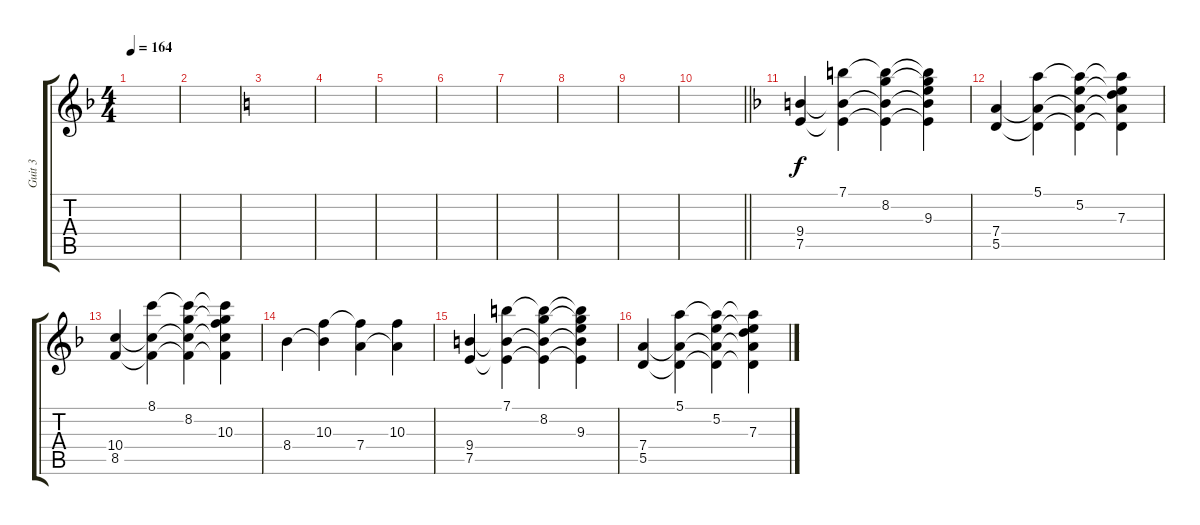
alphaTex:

\track ("Guit 3" "Guit 3") {instrument electricguitarclean}
\staff {score tabs}
\tuning (E4 B3 G3 D3 A2 E2) {hide}
\ts (4 4)
\tempo 164
\clef g2
\ks f
|
|
\ks c
|
|
|
|
|
|
|
\barLineRight lightlight
|
\ks f
(9.4 7.5).4{dy f} (7.1 9.4{t} 7.5{t}).4 (7.1{t} 8.2 9.4{t} 7.5{t}).4 (7.1{t} 8.2{t} 9.3 9.4{t} 7.5{t}).4 |
(7.4 5.5).4 (5.1 7.4{t} 5.5{t}).4 (5.1{t} 5.2 7.4{t} 5.5{t}).4 (5.1{t} 5.2{t} 7.3 7.4{t} 5.5{t}).4 |
(10.4 8.5).4 (8.1 10.4{t} 8.5{t}).4 (8.1{t} 8.2 10.4{t} 8.5{t}).4 (8.1{t} 8.2{t} 10.3 10.4{t} 8.5{t}).4 |
8.4.4 (10.3 8.4{t}).4 (10.3{t} 7.4).4 (10.3 7.4{t}).4 |
(9.4 7.5).4 (7.1 9.4{t} 7.5{t}).4 (7.1{t} 8.2 9.4{t} 7.5{t}).4 (7.1{t} 8.2{t} 9.3 9.4{t} 7.5{t}).4 |
(7.4 5.5).4 (5.1 7.4{t} 5.5{t}).4 (5.1{t} 5.2 7.4{t} 5.5{t}).4 (5.1{t} 5.2{t} 7.3 7.4{t} 5.5{t}).4
